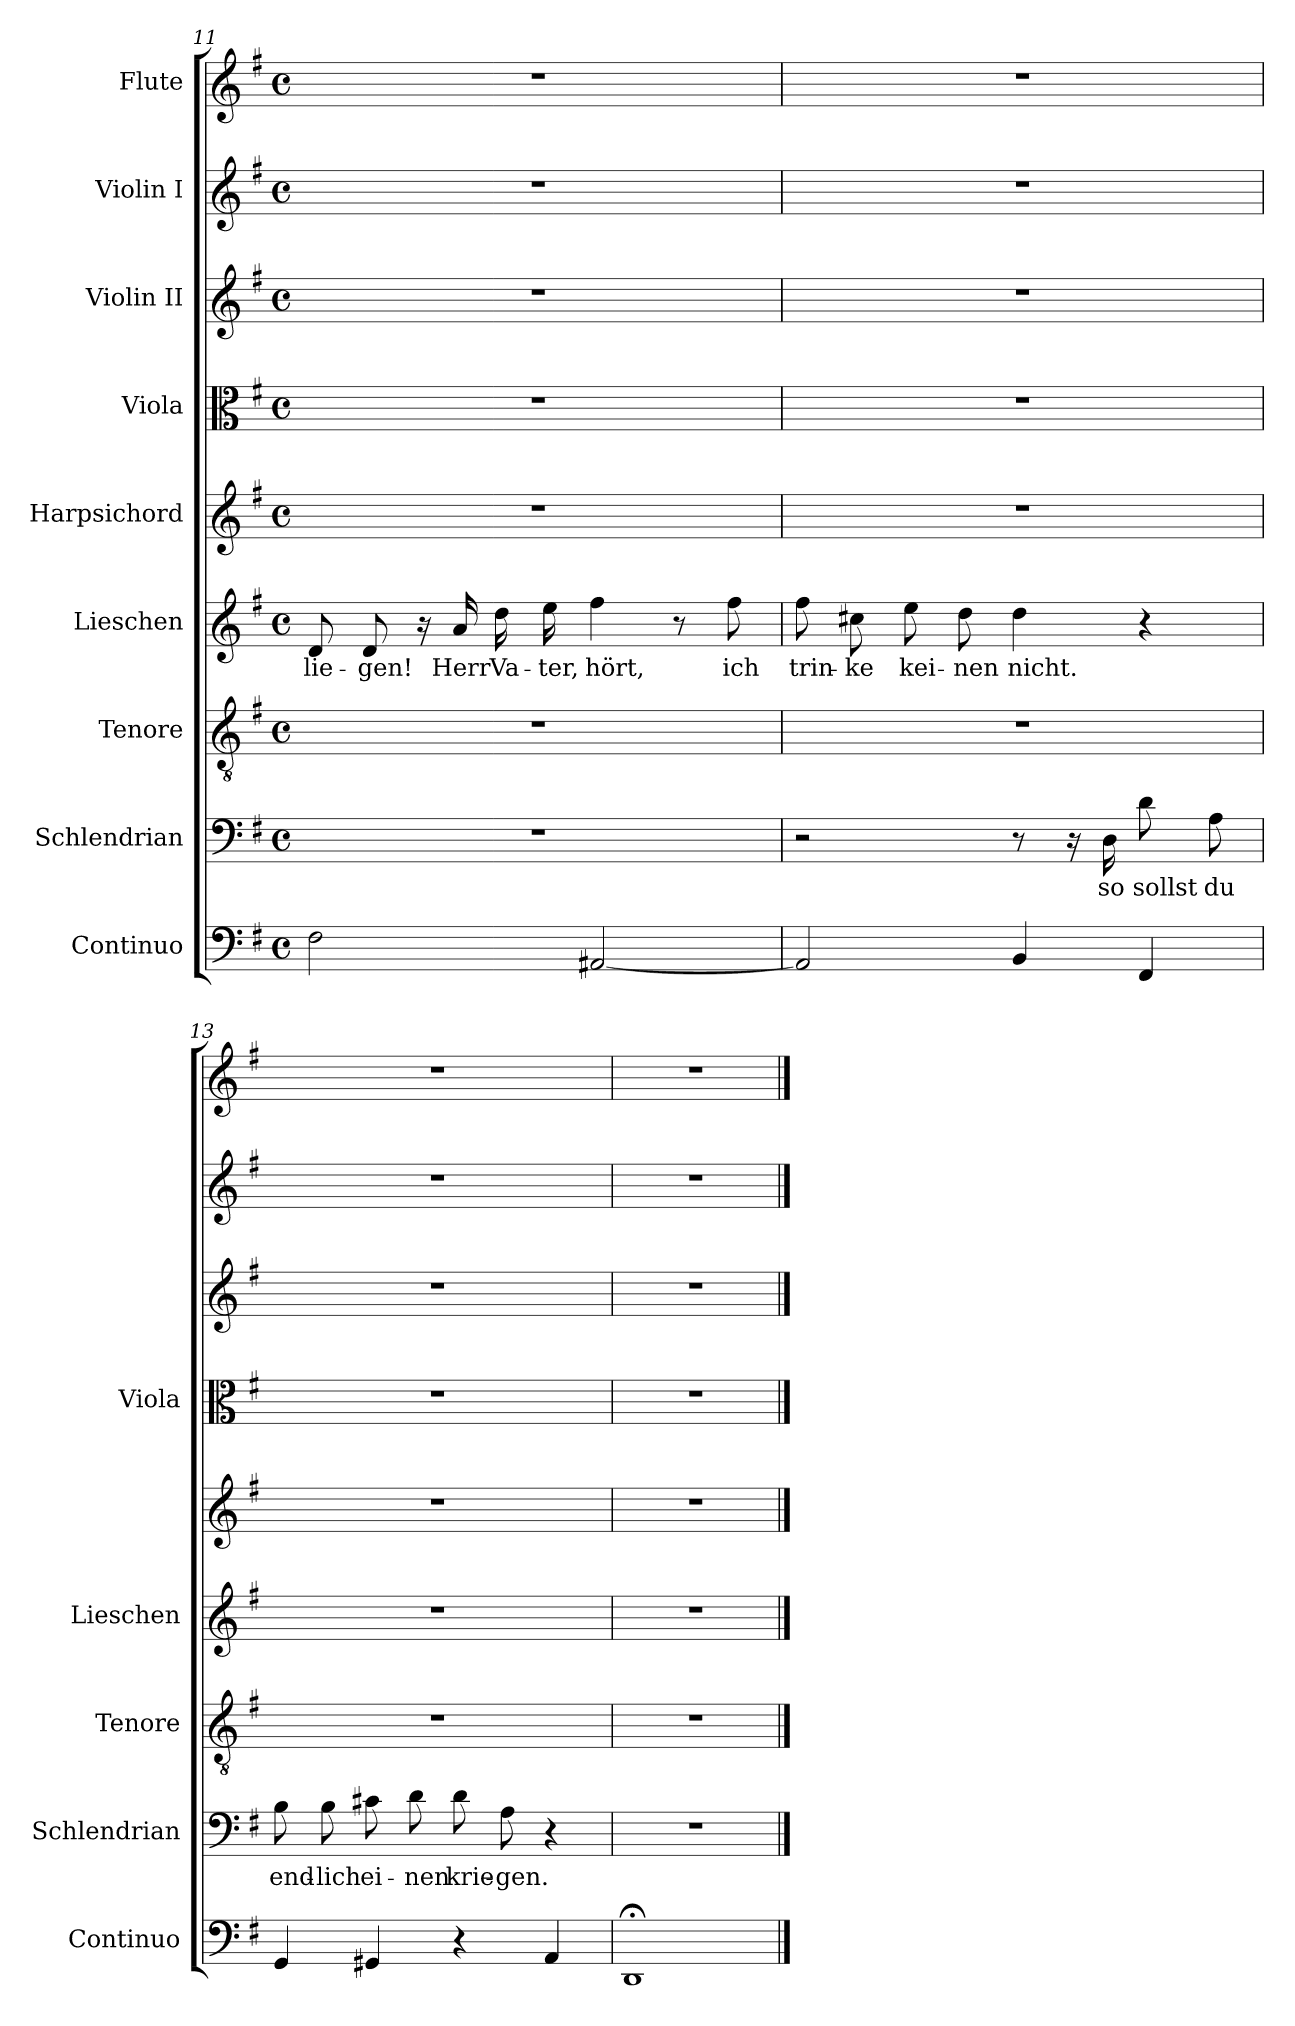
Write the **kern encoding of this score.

**kern	**kern	**text	**kern	**kern	**text	**kern	**kern	**kern	**kern	**kern
*part9	*part8	*part8	*part7	*part6	*part6	*part5	*part4	*part3	*part2	*part1
*staff9	*staff8	*staff8	*staff7	*staff6	*staff6	*staff5	*staff4	*staff3	*staff2	*staff1
*I"Continuo	*I"Schlendrian	*	*I"Tenore	*I"Lieschen	*	*I"Harpsichord	*I"Viola	*I"Violin II	*I"Violin I	*I"Flute
*I'Continuo	*I'Schlendrian	*	*I'Tenore	*I'Lieschen	*	*	*I'Viola	*	*	*
!!LO:LB:g=z
*clefF4	*clefF4	*	*clefGv2	*clefG2	*	*clefG2	*clefC3	*clefG2	*clefG2	*clefG2
*	*	*	*ITrd7c12	*	*	*	*	*	*	*
*k[f#]	*k[f#]	*	*k[f#]	*k[f#]	*	*k[f#]	*k[f#]	*k[f#]	*k[f#]	*k[f#]
*G:	*G:	*	*G:	*G:	*	*G:	*G:	*G:	*G:	*G:
*M4/4	*M4/4	*	*M4/4	*M4/4	*	*M4/4	*M4/4	*M4/4	*M4/4	*M4/4
*met(c)	*met(c)	*	*met(c)	*met(c)	*	*met(c)	*met(c)	*met(c)	*met(c)	*met(c)
=11	=11	=11	=11	=11	=11	=11	=11	=11	=11	=11
!	!	!	!	!	!LO:LY:b:color=#000000	!	!	!	!	!
2F#i\	1r	.	1r	8di/	lie-	1r	1r	1r	1r	1r
!	!	!	!	!	!LO:LY:b:color=#000000	!	!	!	!	!
.	.	.	.	8di/	-gen!	.	.	.	.	.
.	.	.	.	16r	.	.	.	.	.	.
!	!	!	!	!	!LO:LY:b:color=#000000	!	!	!	!	!
.	.	.	.	16ai/	Herr	.	.	.	.	.
!	!	!	!	!	!LO:LY:b:color=#000000	!	!	!	!	!
.	.	.	.	16ddi\	Va-	.	.	.	.	.
!	!	!	!	!	!LO:LY:b:color=#000000	!	!	!	!	!
.	.	.	.	16eei\	-ter,	.	.	.	.	.
!	!	!	!	!	!LO:LY:b:color=#000000	!	!	!	!	!
[2AA#Xi/	.	.	.	4ff#i\	hört,	.	.	.	.	.
.	.	.	.	8r	.	.	.	.	.	.
!	!	!	!	!	!LO:LY:b:color=#000000	!	!	!	!	!
.	.	.	.	8ff#i\	ich	.	.	.	.	.
=12	=12	=12	=12	=12	=12	=12	=12	=12	=12	=12
!	!	!	!	!	!LO:LY:b:color=#000000	!	!	!	!	!
2AA#i/]	2r	.	1r	8ff#i\	trin-	1r	1r	1r	1r	1r
!	!	!	!	!	!LO:LY:b:color=#000000	!	!	!	!	!
.	.	.	.	8cc#Xi\	-ke	.	.	.	.	.
!	!	!	!	!	!LO:LY:b:color=#000000	!	!	!	!	!
.	.	.	.	8eei\	kei-	.	.	.	.	.
!	!	!	!	!	!LO:LY:b:color=#000000	!	!	!	!	!
.	.	.	.	8ddi\	-nen	.	.	.	.	.
!	!	!	!	!	!LO:LY:b:color=#000000	!	!	!	!	!
4BBi/	8r	.	.	4ddi\	nicht.	.	.	.	.	.
.	16r	.	.	.	.	.	.	.	.	.
!	!	!LO:LY:b:color=#000000	!	!	!	!	!	!	!	!
.	16Di\	so	.	.	.	.	.	.	.	.
!	!	!LO:LY:b:color=#000000	!	!	!	!	!	!	!	!
4FF#i/	8di\	sollst	.	4r	.	.	.	.	.	.
!	!	!LO:LY:b:color=#000000	!	!	!	!	!	!	!	!
.	8Ai\	du	.	.	.	.	.	.	.	.
=13	=13	=13	=13	=13	=13	=13	=13	=13	=13	=13
!	!	!LO:LY:b:color=#000000	!	!	!	!	!	!	!	!
4GGi/	8Bi\	end-	1r	1r	.	1r	1r	1r	1r	1r
!	!	!LO:LY:b:color=#000000	!	!	!	!	!	!	!	!
.	8Bi\	-lich	.	.	.	.	.	.	.	.
!	!	!LO:LY:b:color=#000000	!	!	!	!	!	!	!	!
4GG#Xi/	8c#Xi\	ei-	.	.	.	.	.	.	.	.
!	!	!LO:LY:b:color=#000000	!	!	!	!	!	!	!	!
.	8di\	-nen	.	.	.	.	.	.	.	.
!	!	!LO:LY:b:color=#000000	!	!	!	!	!	!	!	!
4r	8di\	krie-	.	.	.	.	.	.	.	.
!	!	!LO:LY:b:color=#000000	!	!	!	!	!	!	!	!
.	8Ai\	-gen.	.	.	.	.	.	.	.	.
4AAi/	4r	.	.	.	.	.	.	.	.	.
=14	=14	=14	=14	=14	=14	=14	=14	=14	=14	=14
1DD;i	1r	.	1r	1r	.	1r	1r	1r	1r	1r
==	==	==	==	==	==	==	==	==	==	==
*-	*-	*-	*-	*-	*-	*-	*-	*-	*-	*-
